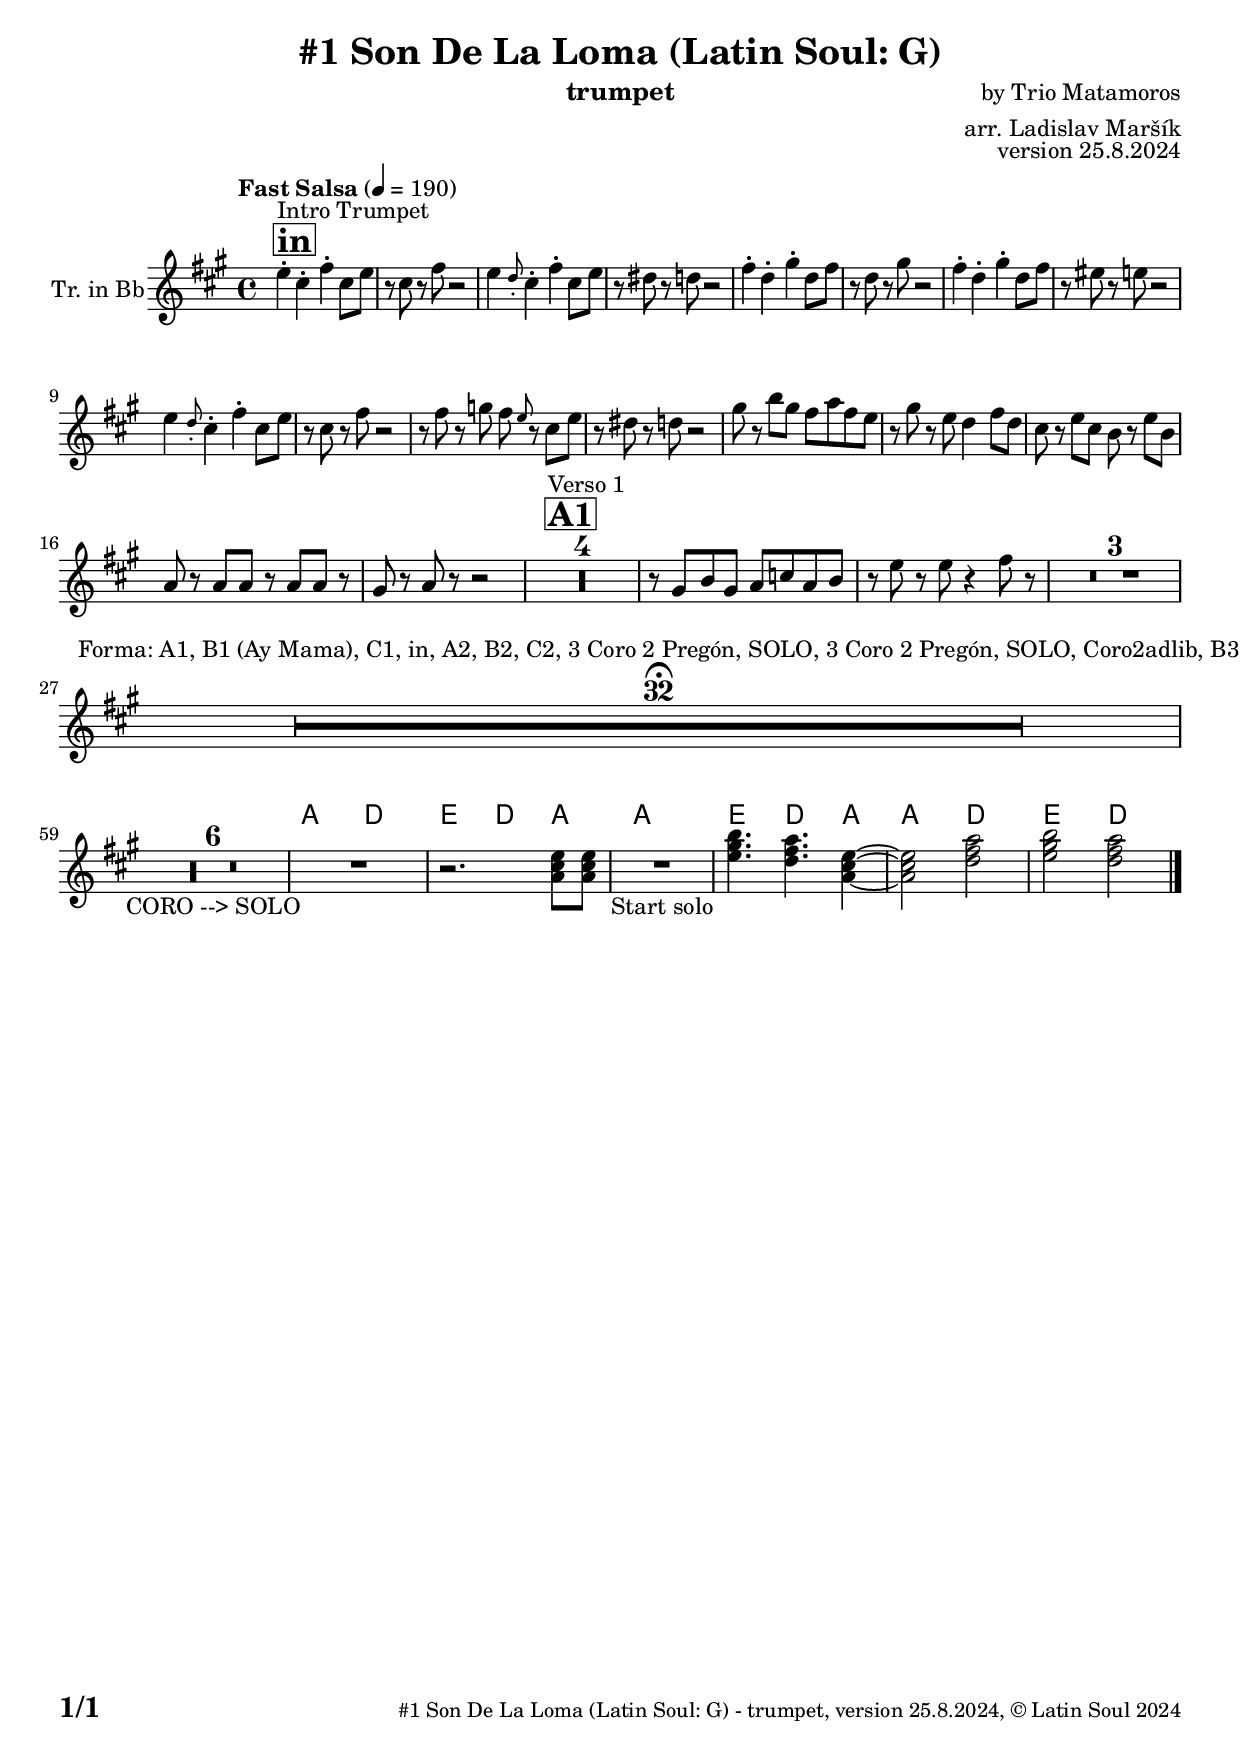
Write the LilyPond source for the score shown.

\version "2.24.4"

% Sheet revision 2022_09

\header {
  title = "#1 Son De La Loma (Latin Soul: G)"
  instrument = "trumpet"
  composer = "by Trio Matamoros"
  arranger = "arr. Ladislav Maršík"
  opus = "version 25.8.2024"
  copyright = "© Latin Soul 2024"
}

inst =
#(define-music-function
  (string)
  (string?)
  #{ <>^\markup \abs-fontsize #16 \bold \box #string #})

makePercent = #(define-music-function (note) (ly:music?)
                 (make-music 'PercentEvent 'length (ly:music-length note)))

#(define (test-stencil grob text)
   (let* ((orig (ly:grob-original grob))
          (siblings (ly:spanner-broken-into orig)) ; have we been split?
          (refp (ly:grob-system grob))
          (left-bound (ly:spanner-bound grob LEFT))
          (right-bound (ly:spanner-bound grob RIGHT))
          (elts-L (ly:grob-array->list (ly:grob-object left-bound 'elements)))
          (elts-R (ly:grob-array->list (ly:grob-object right-bound 'elements)))
          (break-alignment-L
           (filter
            (lambda (elt) (grob::has-interface elt 'break-alignment-interface))
            elts-L))
          (break-alignment-R
           (filter
            (lambda (elt) (grob::has-interface elt 'break-alignment-interface))
            elts-R))
          (break-alignment-L-ext (ly:grob-extent (car break-alignment-L) refp X))
          (break-alignment-R-ext (ly:grob-extent (car break-alignment-R) refp X))
          (num
           (markup text))
          (num
           (if (or (null? siblings)
                   (eq? grob (car siblings)))
               num
               (make-parenthesize-markup num)))
          (num (grob-interpret-markup grob num))
          (num-stil-ext-X (ly:stencil-extent num X))
          (num-stil-ext-Y (ly:stencil-extent num Y))
          (num (ly:stencil-aligned-to num X CENTER))
          (num
           (ly:stencil-translate-axis
            num
            (+ (interval-length break-alignment-L-ext)
               (* 0.5
                  (- (car break-alignment-R-ext)
                     (cdr break-alignment-L-ext))))
            X))
          (bracket-L
           (markup
            #:path
            0.1 ; line-thickness
            `((moveto 0.5 ,(* 0.5 (interval-length num-stil-ext-Y)))
              (lineto ,(* 0.5
                          (- (car break-alignment-R-ext)
                             (cdr break-alignment-L-ext)
                             (interval-length num-stil-ext-X)))
                      ,(* 0.5 (interval-length num-stil-ext-Y)))
              (closepath)
              (rlineto 0.0
                       ,(if (or (null? siblings) (eq? grob (car siblings)))
                            -1.0 0.0)))))
          (bracket-R
           (markup
            #:path
            0.1
            `((moveto ,(* 0.5
                          (- (car break-alignment-R-ext)
                             (cdr break-alignment-L-ext)
                             (interval-length num-stil-ext-X)))
                      ,(* 0.5 (interval-length num-stil-ext-Y)))
              (lineto 0.5
                      ,(* 0.5 (interval-length num-stil-ext-Y)))
              (closepath)
              (rlineto 0.0
                       ,(if (or (null? siblings) (eq? grob (last siblings)))
                            -1.0 0.0)))))
          (bracket-L (grob-interpret-markup grob bracket-L))
          (bracket-R (grob-interpret-markup grob bracket-R))
          (num (ly:stencil-combine-at-edge num X LEFT bracket-L 0.4))
          (num (ly:stencil-combine-at-edge num X RIGHT bracket-R 0.4)))
     num))

#(define-public (Measure_attached_spanner_engraver context)
   (let ((span '())
         (finished '())
         (event-start '())
         (event-stop '()))
     (make-engraver
      (listeners ((measure-counter-event engraver event)
                  (if (= START (ly:event-property event 'span-direction))
                      (set! event-start event)
                      (set! event-stop event))))
      ((process-music trans)
       (if (ly:stream-event? event-stop)
           (if (null? span)
               (ly:warning "You're trying to end a measure-attached spanner but you haven't started one.")
               (begin (set! finished span)
                 (ly:engraver-announce-end-grob trans finished event-start)
                 (set! span '())
                 (set! event-stop '()))))
       (if (ly:stream-event? event-start)
           (begin (set! span (ly:engraver-make-grob trans 'MeasureCounter event-start))
             (set! event-start '()))))
      ((stop-translation-timestep trans)
       (if (and (ly:spanner? span)
                (null? (ly:spanner-bound span LEFT))
                (moment<=? (ly:context-property context 'measurePosition) ZERO-MOMENT))
           (ly:spanner-set-bound! span LEFT
                                  (ly:context-property context 'currentCommandColumn)))
       (if (and (ly:spanner? finished)
                (moment<=? (ly:context-property context 'measurePosition) ZERO-MOMENT))
           (begin
            (if (null? (ly:spanner-bound finished RIGHT))
                (ly:spanner-set-bound! finished RIGHT
                                       (ly:context-property context 'currentCommandColumn)))
            (set! finished '())
            (set! event-start '())
            (set! event-stop '()))))
      ((finalize trans)
       (if (ly:spanner? finished)
           (begin
            (if (null? (ly:spanner-bound finished RIGHT))
                (set! (ly:spanner-bound finished RIGHT)
                      (ly:context-property context 'currentCommandColumn)))
            (set! finished '())))
       (if (ly:spanner? span)
           (begin
            (ly:warning "I think there's a dangling measure-attached spanner :-(")
            (ly:grob-suicide! span)
            (set! span '())))))))

\layout {
  \context {
    \Staff
    \consists #Measure_attached_spanner_engraver
    \override MeasureCounter.font-encoding = #'latin1
    \override MeasureCounter.font-size = 0
    \override MeasureCounter.outside-staff-padding = 2
    \override MeasureCounter.outside-staff-horizontal-padding = #0
  }
}

repeatBracket = #(define-music-function
                  (parser location N note)
                  (number? ly:music?)
                  #{
                    \override Staff.MeasureCounter.stencil =
                    #(lambda (grob) (test-stencil grob #{ #(string-append(number->string N) "x") #} ))
                    \startMeasureCount
                    \repeat volta #N { $note }
                    \stopMeasureCount
                  #}
                  )

Trumpet = \new Voice
\transpose c d'
\relative c {
      \set Staff.instrumentName = \markup {
    \center-align { "Tr. in Bb" }
  }
  \set Staff.midiInstrument = "trumpet"
  \set Staff.midiMaximumVolume = #1.0

  \key g \major
  \time 4/4
  \tempo "Fast Salsa" 4 = 190
    	
    	  \inst "in"
    	s1*0 ^\markup { "Intro Trumpet" }
    	
    d'4 -.  b -. e -. b8 d |
    r b r e r2 |
    d4 \grace c8 -. b4 -. e -. b8 d |
    r cis r c r2 |
    e4 -. c -. fis -. c8 e |
    r c r fis r2 |
    e4 -. c4 -. fis -. c8 e |
    r dis r d r2 |
    d4 \grace c8 -. b4 -. e -. b8 d |
    r b r e r2 |
    r8 e r f e \grace d r b d |
    r cis r c r2 |
    fis8 r a fis e g e d |
    r fis r d c4 e8 c |
    b r d b a r d a | \break
    g r g g r g g r | fis r g  r r2 |
    
    
       	  \inst "A1"
    	s1*0 ^\markup { "Verso 1" }
    R1*4 
    r8 fis a fis g bes g a |
    r d r d r4 e8 r |
    \set Score.skipBars = ##t R1*3
   \break
   
   R1*32 \fermata ^\markup { "Forma: A1, B1 (Ay Mama), C1, in, A2, B2, C2, 3 Coro 2 Pregón, SOLO, 3 Coro 2 Pregón, SOLO, Coro2adlib, B3" } \break
   
      \chordmode { 
   R1*6 _\markup { "CORO --> SOLO" } |
   R1 |
        r2.
     g,8 g, 
   R1 _\markup { "Start solo" } |
   d4. c4. g,4 ~ 
    g,2 c2  |
   d2 c2
      }
    
      \label #'lastPage
    \bar "|."
}

Chords =
\transpose c d'
\chords {
  \set noChordSymbol = ""
  R1*26
  
  R1*32
  
  R1*6

  g2 c2 |
  d4. c4. g4 |
  g1 |
  d4. c4. g4 |
  g2 c2 | d2 c2 | 
}

\score {
  <<
    \Chords
    \compressMMRests \new Staff \with {
      \consists "Volta_engraver"
    }
    {
      \Trumpet
    }
  >>
  \layout {
    \context {
      \Score
      \remove "Volta_engraver"
    }
  }
}

\paper {
  system-system-spacing =
  #'((basic-distance . 14)
     (minimum-distance . 10)
     (padding . 1)
     (stretchability . 60))
  between-system-padding = #2
  bottom-margin = 5\mm

  print-first-page-number = ##t
  oddHeaderMarkup = \markup \fill-line { " " }
  evenHeaderMarkup = \markup \fill-line { " " }
  oddFooterMarkup = \markup {
    \fill-line {
      \bold \fontsize #2
      \concat { \fromproperty #'page:page-number-string "/" \page-ref #'lastPage "0" "?" }

      \fontsize #-1
      \concat { \fromproperty #'header:title " - " \fromproperty #'header:instrument ", " \fromproperty #'header:opus ", " \fromproperty #'header:copyright }
    }
  }
  evenFooterMarkup = \markup {
    \fill-line {
      \fontsize #-1
      \concat { \fromproperty #'header:title " - " \fromproperty #'header:instrument ", " \fromproperty #'header:opus ", " \fromproperty #'header:copyright }

      \bold \fontsize #2
      \concat { \fromproperty #'page:page-number-string "/" \page-ref #'lastPage "0" "?" }
    }
  }
}